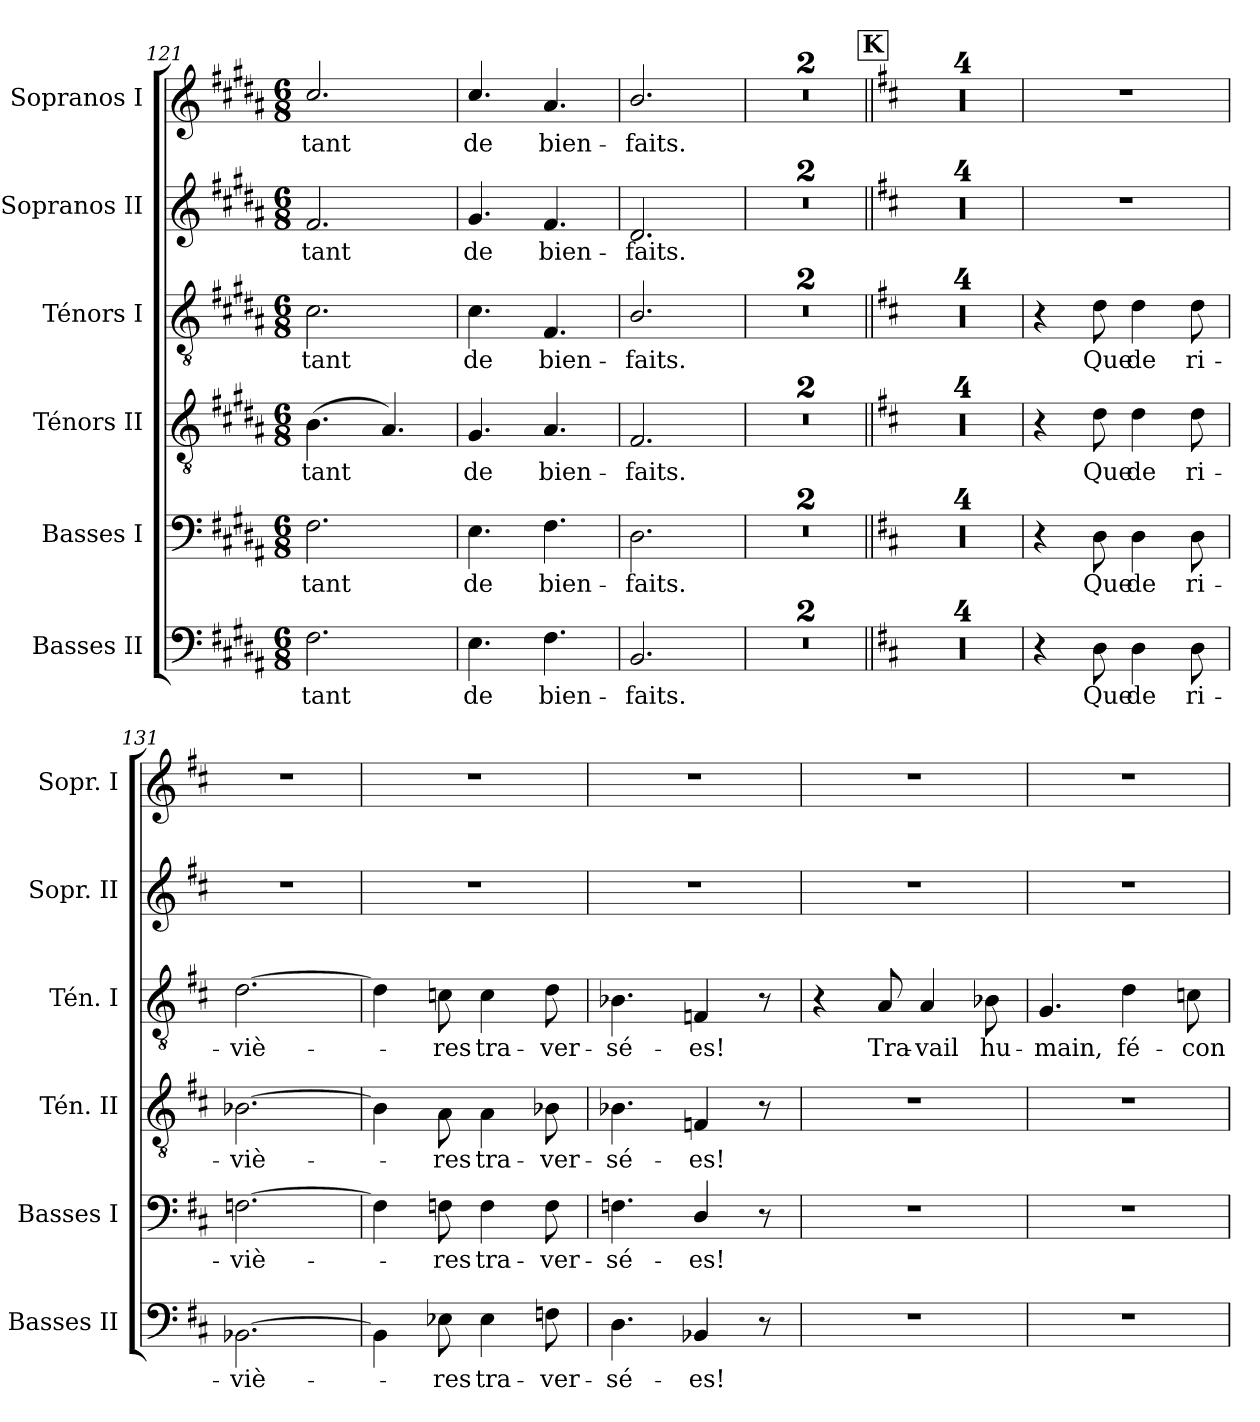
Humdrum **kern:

**kern	**text	**kern	**text	**kern	**text	**kern	**text	**kern	**text	**kern	**text
*part6	*part6	*part5	*part5	*part4	*part4	*part3	*part3	*part2	*part2	*part1	*part1
*staff6	*staff6	*staff5	*staff5	*staff4	*staff4	*staff3	*staff3	*staff2	*staff2	*staff1	*staff1
*I"Basses II	*	*I"Basses I	*	*I"Ténors II	*	*I"Ténors I	*	*I"Sopranos II	*	*I"Sopranos I	*
*I'Basses II	*	*I'Basses I	*	*I'Tén. II	*	*I'Tén. I	*	*I'Sopr. II	*	*I'Sopr. I	*
*clefF4	*	*clefF4	*	*clefGv2	*	*clefGv2	*	*clefG2	*	*clefG2	*
*k[f#c#g#d#a#]	*	*k[f#c#g#d#a#]	*	*k[f#c#g#d#a#]	*	*k[f#c#g#d#a#]	*	*k[f#c#g#d#a#]	*	*k[f#c#g#d#a#]	*
*M6/8	*	*M6/8	*	*M6/8	*	*M6/8	*	*M6/8	*	*M6/8	*
=121	=121	=121	=121	=121	=121	=121	=121	=121	=121	=121	=121
!	!LO:LY:b	!	!LO:LY:b	!	!LO:LY:b	!	!LO:LY:b	!	!LO:LY:b	!	!LO:LY:b
2.F#\	tant	2.F#\	tant	(>4.B\	tant	2.c#\	tant	2.f#/	tant	2.cc#/	tant
.	.	.	.	4.A#/)	.	.	.	.	.	.	.
=122	=122	=122	=122	=122	=122	=122	=122	=122	=122	=122	=122
!	!LO:LY:b	!	!LO:LY:b	!	!LO:LY:b	!	!LO:LY:b	!	!LO:LY:b	!	!LO:LY:b
4.E\	de	4.E\	de	4.G#/	de	4.c#\	de	4.g#/	de	4.cc#/	de
!	!LO:LY:b	!	!LO:LY:b	!	!LO:LY:b	!	!LO:LY:b	!	!LO:LY:b	!	!LO:LY:b
4.F#\	bien-	4.F#\	bien-	4.A#/	bien-	4.F#/	bien-	4.f#/	bien-	4.a#/	bien-
=123	=123	=123	=123	=123	=123	=123	=123	=123	=123	=123	=123
!	!LO:LY:b	!	!LO:LY:b	!	!LO:LY:b	!	!LO:LY:b	!	!LO:LY:b	!	!LO:LY:b
2.BB/	-faits.	2.D#\	-faits.	2.F#/	-faits.	2.B/	-faits.	2.d#/	-faits.	2.b/	-faits.
=124	=124	=124	=124	=124	=124	=124	=124	=124	=124	=124	=124
2.r	.	2.r	.	2.r	.	2.r	.	2.r	.	2.r	.
=125	=125	=125	=125	=125	=125	=125	=125	=125	=125	=125	=125
2.r	.	2.r	.	2.r	.	2.r	.	2.r	.	2.r	.
!!LO:REH:place=s1:a:B:fs=14:t=K
=126||	=126||	=126||	=126||	=126||	=126||	=126||	=126||	=126||	=126||	=126||	=126||
*k[f#c#]	*	*k[f#c#]	*	*k[f#c#]	*	*k[f#c#]	*	*k[f#c#]	*	*k[f#c#]	*
2.r	.	2.r	.	2.r	.	2.r	.	2.r	.	2.r	.
=127	=127	=127	=127	=127	=127	=127	=127	=127	=127	=127	=127
2.r	.	2.r	.	2.r	.	2.r	.	2.r	.	2.r	.
=128	=128	=128	=128	=128	=128	=128	=128	=128	=128	=128	=128
2.r	.	2.r	.	2.r	.	2.r	.	2.r	.	2.r	.
=129	=129	=129	=129	=129	=129	=129	=129	=129	=129	=129	=129
2.r	.	2.r	.	2.r	.	2.r	.	2.r	.	2.r	.
!!LO:PB:g=z
=130	=130	=130	=130	=130	=130	=130	=130	=130	=130	=130	=130
4r	.	4r	.	4r	.	4r	.	2.r	.	2.r	.
!	!LO:LY:b	!	!LO:LY:b	!	!LO:LY:b	!	!LO:LY:b	!	!	!	!
8D\	Que	8D\	Que	8d\	Que	8d\	Que	.	.	.	.
!	!LO:LY:b	!	!LO:LY:b	!	!LO:LY:b	!	!LO:LY:b	!	!	!	!
4D\	de	4D\	de	4d\	de	4d\	de	.	.	.	.
!	!LO:LY:b	!	!LO:LY:b	!	!LO:LY:b	!	!LO:LY:b	!	!	!	!
8D\	ri-	8D\	ri-	8d\	ri-	8d\	ri-	.	.	.	.
=131	=131	=131	=131	=131	=131	=131	=131	=131	=131	=131	=131
!	!LO:LY:b	!	!LO:LY:b	!	!LO:LY:b	!	!LO:LY:b	!	!	!	!
[2.BB-X\	-viè-	[2.Fn\	-viè-	[2.B-X\	-viè-	[2.d\	-viè-	2.r	.	2.r	.
=132	=132	=132	=132	=132	=132	=132	=132	=132	=132	=132	=132
4BB-\]	.	4F\]	.	4B-\]	.	4d\]	.	2.r	.	2.r	.
!	!LO:LY:b	!	!LO:LY:b	!	!LO:LY:b	!	!LO:LY:b	!	!	!	!
8E-X\	-res	8Fn\	-res	8A\	-res	8cn\	-res	.	.	.	.
!	!LO:LY:b	!	!LO:LY:b	!	!LO:LY:b	!	!LO:LY:b	!	!	!	!
4E-\	tra-	4F\	tra-	4A\	tra-	4c\	tra-	.	.	.	.
!	!LO:LY:b	!	!LO:LY:b	!	!LO:LY:b	!	!LO:LY:b	!	!	!	!
8Fn\	-ver-	8F\	-ver-	8B-X\	-ver-	8d\	-ver-	.	.	.	.
=133	=133	=133	=133	=133	=133	=133	=133	=133	=133	=133	=133
!	!LO:LY:b	!	!LO:LY:b	!	!LO:LY:b	!	!LO:LY:b	!	!	!	!
4.D\	-sé-	4.Fn\	-sé-	4.B-X\	-sé-	4.B-X\	-sé-	2.r	.	2.r	.
!	!LO:LY:b	!	!LO:LY:b	!	!LO:LY:b	!	!LO:LY:b	!	!	!	!
4BB-X/	-es!	4D/	-es!	4Fn/	-es!	4Fn/	-es!	.	.	.	.
8r	.	8r	.	8r	.	8r	.	.	.	.	.
=134	=134	=134	=134	=134	=134	=134	=134	=134	=134	=134	=134
2.r	.	2.r	.	2.r	.	4r	.	2.r	.	2.r	.
!	!	!	!	!	!	!	!LO:LY:b	!	!	!	!
.	.	.	.	.	.	8A/	Tra-	.	.	.	.
!	!	!	!	!	!	!	!LO:LY:b	!	!	!	!
.	.	.	.	.	.	4A/	-vail	.	.	.	.
!	!	!	!	!	!	!	!LO:LY:b	!	!	!	!
.	.	.	.	.	.	8B-X\	hu-	.	.	.	.
=135	=135	=135	=135	=135	=135	=135	=135	=135	=135	=135	=135
!	!	!	!	!	!	!	!LO:LY:b	!	!	!	!
2.r	.	2.r	.	2.r	.	4.G/	-main,	2.r	.	2.r	.
!	!	!	!	!	!	!	!LO:LY:b	!	!	!	!
.	.	.	.	.	.	4d\	fé-	.	.	.	.
!	!	!	!	!	!	!	!LO:LY:b	!	!	!	!
.	.	.	.	.	.	8cn\	-con-	.	.	.	.
=	=	=	=	=	=	=	=	=	=	=	=
*-	*-	*-	*-	*-	*-	*-	*-	*-	*-	*-	*-
